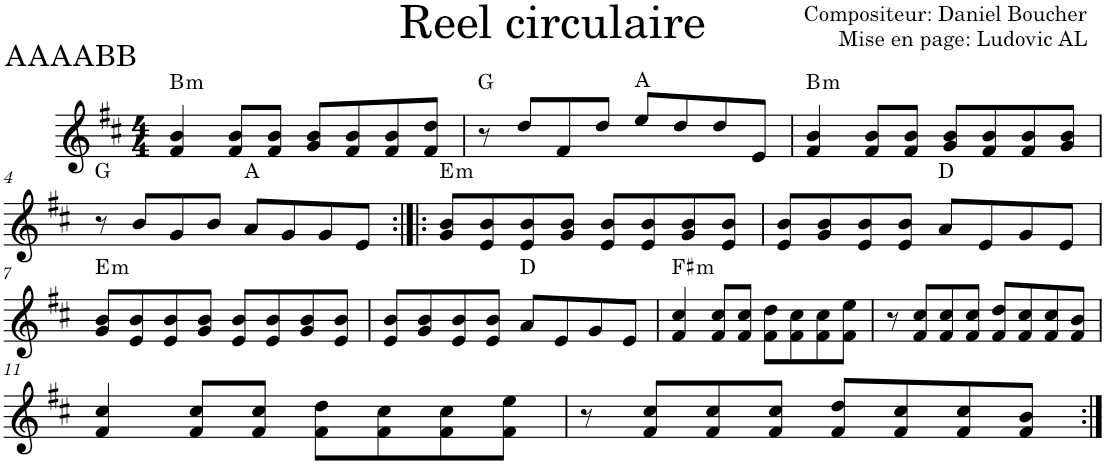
**kern	**harte
*part1	*part1
*staff1	*
*I"Violon	*
*I'Vln.	*
*clefG2	*
*k[f#c#]	*
*M4/4	*
=1	=1
!	!LO:H:kt=m
4f#/ 4b/	B:min
8f#/ 8b/L	.
8f#/ 8b/J	.
8g/ 8b/L	.
8f#/ 8b/	.
8f#/ 8b/	.
8f#/ 8dd/J	.
=2	=2
8r	G:maj
8dd/L	.
8f#/	.
8dd/J	.
8ee/L	A:maj
8dd/	.
8dd/	.
8e/J	.
=3	=3
!	!LO:H:kt=m
4f#/ 4b/	B:min
8f#/ 8b/L	.
8f#/ 8b/J	.
8g/ 8b/L	.
8f#/ 8b/	.
8f#/ 8b/	.
8g/ 8b/J	.
!!LO:LB:g=z
=4	=4
8r	G:maj
8b/L	.
8g/	.
8b/J	.
8a/L	A:maj
8g/	.
8g/	.
8e/J	.
=5:|!|:	=5:|!|:
!	!LO:H:kt=m
8g/ 8b/L	E:min
8e/ 8b/	.
8e/ 8b/	.
8g/ 8b/J	.
8e/ 8b/L	.
8e/ 8b/	.
8g/ 8b/	.
8e/ 8b/J	.
=6	=6
8e/ 8b/L	.
8g/ 8b/	.
8e/ 8b/	.
8e/ 8b/J	.
8a/L	D:maj
8e/	.
8g/	.
8e/J	.
!!LO:LB:g=z
=7	=7
!	!LO:H:kt=m
8g/ 8b/L	E:min
8e/ 8b/	.
8e/ 8b/	.
8g/ 8b/J	.
8e/ 8b/L	.
8e/ 8b/	.
8g/ 8b/	.
8e/ 8b/J	.
=8	=8
8e/ 8b/L	.
8g/ 8b/	.
8e/ 8b/	.
8e/ 8b/J	.
8a/L	D:maj
8e/	.
8g/	.
8e/J	.
=9	=9
!	!LO:H:kt=m
4f#/ 4cc#/	F#:min
8f#/ 8cc#/L	.
8f#/ 8cc#/J	.
8f#\ 8dd\L	.
8f#\ 8cc#\	.
8f#\ 8cc#\	.
8f#\ 8ee\J	.
=10	=10
8r	.
8f#/ 8cc#/L	.
8f#/ 8cc#/	.
8f#/ 8cc#/J	.
8f#/ 8dd/L	.
8f#/ 8cc#/	.
8f#/ 8cc#/	.
8f#/ 8b/J	.
!!LO:LB:g=z
=11	=11
4f#/ 4cc#/	.
8f#/ 8cc#/L	.
8f#/ 8cc#/J	.
8f#\ 8dd\L	.
8f#\ 8cc#\	.
8f#\ 8cc#\	.
8f#\ 8ee\J	.
=12	=12
8r	.
8f#/ 8cc#/L	.
8f#/ 8cc#/	.
8f#/ 8cc#/J	.
8f#/ 8dd/L	.
8f#/ 8cc#/	.
8f#/ 8cc#/	.
8f#/ 8b/J	.
=:|!	=:|!
*-	*-
